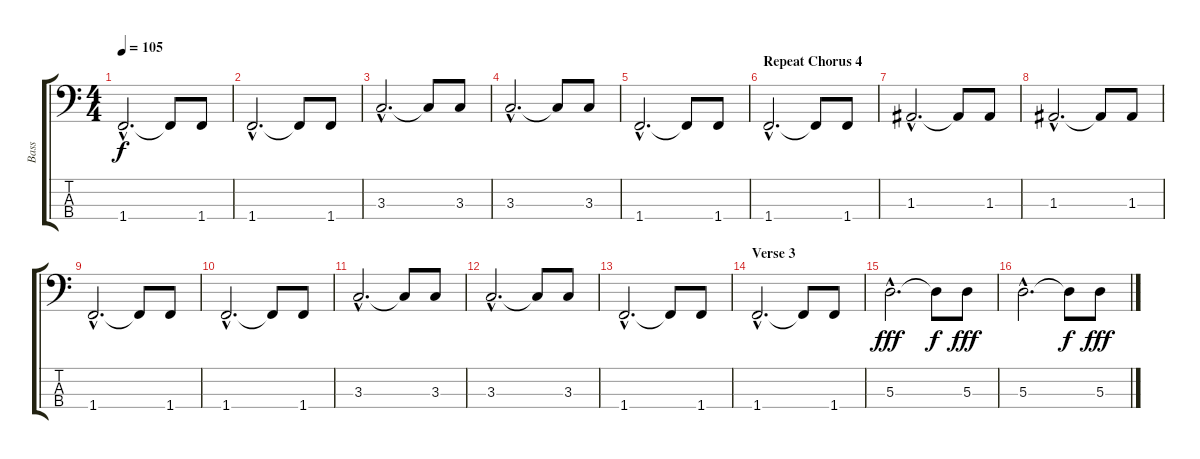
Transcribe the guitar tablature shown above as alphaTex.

\track ("Bass" "Bass") {instrument electricbasspick}
\staff {score tabs}
\tuning (G2 D2 A1 E1) {hide}
\ts (4 4)
\tempo 105
\clef f4
\ks c
1.4{hac}.2{d dy f} 1.4{t}.8 1.4.8 |
1.4{hac}.2{d} 1.4{t}.8 1.4.8 |
3.3{hac}.2{d} 3.3{t}.8 3.3.8 |
3.3{hac}.2{d} 3.3{t}.8 3.3.8 |
1.4{hac}.2{d} 1.4{t}.8 1.4.8 |
\section ("" "Repeat Chorus 4")
1.4{hac}.2{d} 1.4{t}.8 1.4.8 |
1.3{hac}.2{d} 1.3{t}.8 1.3.8 |
1.3{hac}.2{d} 1.3{t}.8 1.3.8 |
1.4{hac}.2{d} 1.4{t}.8 1.4.8 |
1.4{hac}.2{d} 1.4{t}.8 1.4.8 |
3.3{hac}.2{d} 3.3{t}.8 3.3.8 |
3.3{hac}.2{d} 3.3{t}.8 3.3.8 |
1.4{hac}.2{d} 1.4{t}.8 1.4.8 |
\section ("" "Verse 3")
1.4{hac}.2{d} 1.4{t}.8 1.4.8 |
5.3{hac}.2{d dy fff} 5.3{t}.8{dy f} 5.3.8{dy fff} |
5.3{hac}.2{d} 5.3{t}.8{dy f} 5.3.8{dy fff}
